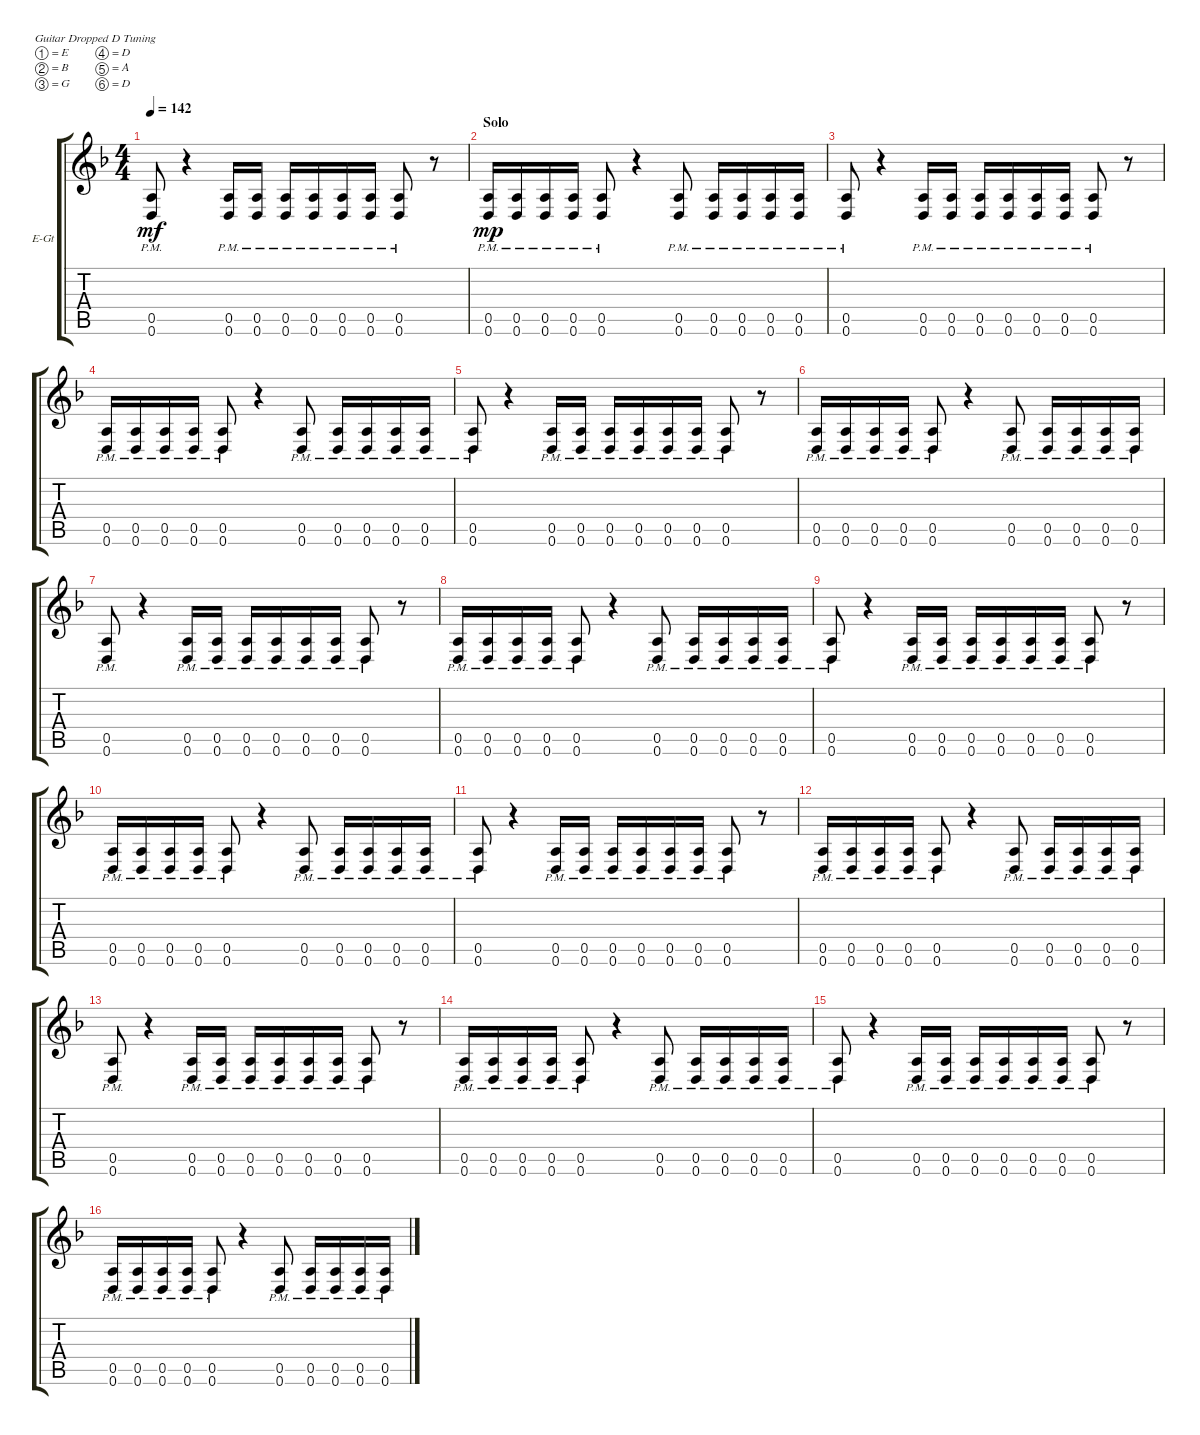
\bracketExtendMode groupsimilarinstruments
\firstSystemTrackNameOrientation horizontal
\otherSystemsTrackNameOrientation horizontal
\track ("Electric Guitar 1" "E-Gt") {instrument distortionguitar}
\staff {score tabs}
\tuning (E4 B3 G3 D3 A2 D2)
\ts (4 4)
\tempo 142
\clef g2
\ks dminor
(0.5{pm} 0.6{pm}).8{dy mf} r.4 (0.5{pm} 0.6{pm}).16 (0.5{pm} 0.6{pm}).16 (0.5{pm} 0.6{pm}).16 (0.5{pm} 0.6{pm}).16 (0.5{pm} 0.6{pm}).16 (0.5{pm} 0.6{pm}).16 (0.5{pm} 0.6{pm}).8 r.8 |
\section ("" "Solo")
(0.5{pm} 0.6{pm}).16{dy mp} (0.5{pm} 0.6{pm}).16 (0.5{pm} 0.6{pm}).16 (0.5{pm} 0.6{pm}).16 (0.5{pm} 0.6{pm}).8 r.4 (0.5{pm} 0.6{pm}).8 (0.5{pm} 0.6{pm}).16 (0.5{pm} 0.6{pm}).16 (0.5{pm} 0.6{pm}).16 (0.5{pm} 0.6{pm}).16 |
(0.5{pm} 0.6{pm}).8 r.4 (0.5{pm} 0.6{pm}).16 (0.5{pm} 0.6{pm}).16 (0.5{pm} 0.6{pm}).16 (0.5{pm} 0.6{pm}).16 (0.5{pm} 0.6{pm}).16 (0.5{pm} 0.6{pm}).16 (0.5{pm} 0.6{pm}).8 r.8 |
(0.5{pm} 0.6{pm}).16 (0.5{pm} 0.6{pm}).16 (0.5{pm} 0.6{pm}).16 (0.5{pm} 0.6{pm}).16 (0.5{pm} 0.6{pm}).8 r.4 (0.5{pm} 0.6{pm}).8 (0.5{pm} 0.6{pm}).16 (0.5{pm} 0.6{pm}).16 (0.5{pm} 0.6{pm}).16 (0.5{pm} 0.6{pm}).16 |
(0.5{pm} 0.6{pm}).8 r.4 (0.5{pm} 0.6{pm}).16 (0.5{pm} 0.6{pm}).16 (0.5{pm} 0.6{pm}).16 (0.5{pm} 0.6{pm}).16 (0.5{pm} 0.6{pm}).16 (0.5{pm} 0.6{pm}).16 (0.5{pm} 0.6{pm}).8 r.8 |
(0.5{pm} 0.6{pm}).16 (0.5{pm} 0.6{pm}).16 (0.5{pm} 0.6{pm}).16 (0.5{pm} 0.6{pm}).16 (0.5{pm} 0.6{pm}).8 r.4 (0.5{pm} 0.6{pm}).8 (0.5{pm} 0.6{pm}).16 (0.5{pm} 0.6{pm}).16 (0.5{pm} 0.6{pm}).16 (0.5{pm} 0.6{pm}).16 |
(0.5{pm} 0.6{pm}).8 r.4 (0.5{pm} 0.6{pm}).16 (0.5{pm} 0.6{pm}).16 (0.5{pm} 0.6{pm}).16 (0.5{pm} 0.6{pm}).16 (0.5{pm} 0.6{pm}).16 (0.5{pm} 0.6{pm}).16 (0.5{pm} 0.6{pm}).8 r.8 |
(0.5{pm} 0.6{pm}).16 (0.5{pm} 0.6{pm}).16 (0.5{pm} 0.6{pm}).16 (0.5{pm} 0.6{pm}).16 (0.5{pm} 0.6{pm}).8 r.4 (0.5{pm} 0.6{pm}).8 (0.5{pm} 0.6{pm}).16 (0.5{pm} 0.6{pm}).16 (0.5{pm} 0.6{pm}).16 (0.5{pm} 0.6{pm}).16 |
(0.5{pm} 0.6{pm}).8 r.4 (0.5{pm} 0.6{pm}).16 (0.5{pm} 0.6{pm}).16 (0.5{pm} 0.6{pm}).16 (0.5{pm} 0.6{pm}).16 (0.5{pm} 0.6{pm}).16 (0.5{pm} 0.6{pm}).16 (0.5{pm} 0.6{pm}).8 r.8 |
(0.5{pm} 0.6{pm}).16 (0.5{pm} 0.6{pm}).16 (0.5{pm} 0.6{pm}).16 (0.5{pm} 0.6{pm}).16 (0.5{pm} 0.6{pm}).8 r.4 (0.5{pm} 0.6{pm}).8 (0.5{pm} 0.6{pm}).16 (0.5{pm} 0.6{pm}).16 (0.5{pm} 0.6{pm}).16 (0.5{pm} 0.6{pm}).16 |
(0.5{pm} 0.6{pm}).8 r.4 (0.5{pm} 0.6{pm}).16 (0.5{pm} 0.6{pm}).16 (0.5{pm} 0.6{pm}).16 (0.5{pm} 0.6{pm}).16 (0.5{pm} 0.6{pm}).16 (0.5{pm} 0.6{pm}).16 (0.5{pm} 0.6{pm}).8 r.8 |
(0.5{pm} 0.6{pm}).16 (0.5{pm} 0.6{pm}).16 (0.5{pm} 0.6{pm}).16 (0.5{pm} 0.6{pm}).16 (0.5{pm} 0.6{pm}).8 r.4 (0.5{pm} 0.6{pm}).8 (0.5{pm} 0.6{pm}).16 (0.5{pm} 0.6{pm}).16 (0.5{pm} 0.6{pm}).16 (0.5{pm} 0.6{pm}).16 |
(0.5{pm} 0.6{pm}).8 r.4 (0.5{pm} 0.6{pm}).16 (0.5{pm} 0.6{pm}).16 (0.5{pm} 0.6{pm}).16 (0.5{pm} 0.6{pm}).16 (0.5{pm} 0.6{pm}).16 (0.5{pm} 0.6{pm}).16 (0.5{pm} 0.6{pm}).8 r.8 |
(0.5{pm} 0.6{pm}).16 (0.5{pm} 0.6{pm}).16 (0.5{pm} 0.6{pm}).16 (0.5{pm} 0.6{pm}).16 (0.5{pm} 0.6{pm}).8 r.4 (0.5{pm} 0.6{pm}).8 (0.5{pm} 0.6{pm}).16 (0.5{pm} 0.6{pm}).16 (0.5{pm} 0.6{pm}).16 (0.5{pm} 0.6{pm}).16 |
(0.5{pm} 0.6{pm}).8 r.4 (0.5{pm} 0.6{pm}).16 (0.5{pm} 0.6{pm}).16 (0.5{pm} 0.6{pm}).16 (0.5{pm} 0.6{pm}).16 (0.5{pm} 0.6{pm}).16 (0.5{pm} 0.6{pm}).16 (0.5{pm} 0.6{pm}).8 r.8 |
(0.5{pm} 0.6{pm}).16 (0.5{pm} 0.6{pm}).16 (0.5{pm} 0.6{pm}).16 (0.5{pm} 0.6{pm}).16 (0.5{pm} 0.6{pm}).8 r.4 (0.5{pm} 0.6{pm}).8 (0.5{pm} 0.6{pm}).16 (0.5{pm} 0.6{pm}).16 (0.5{pm} 0.6{pm}).16 (0.5{pm} 0.6{pm}).16
